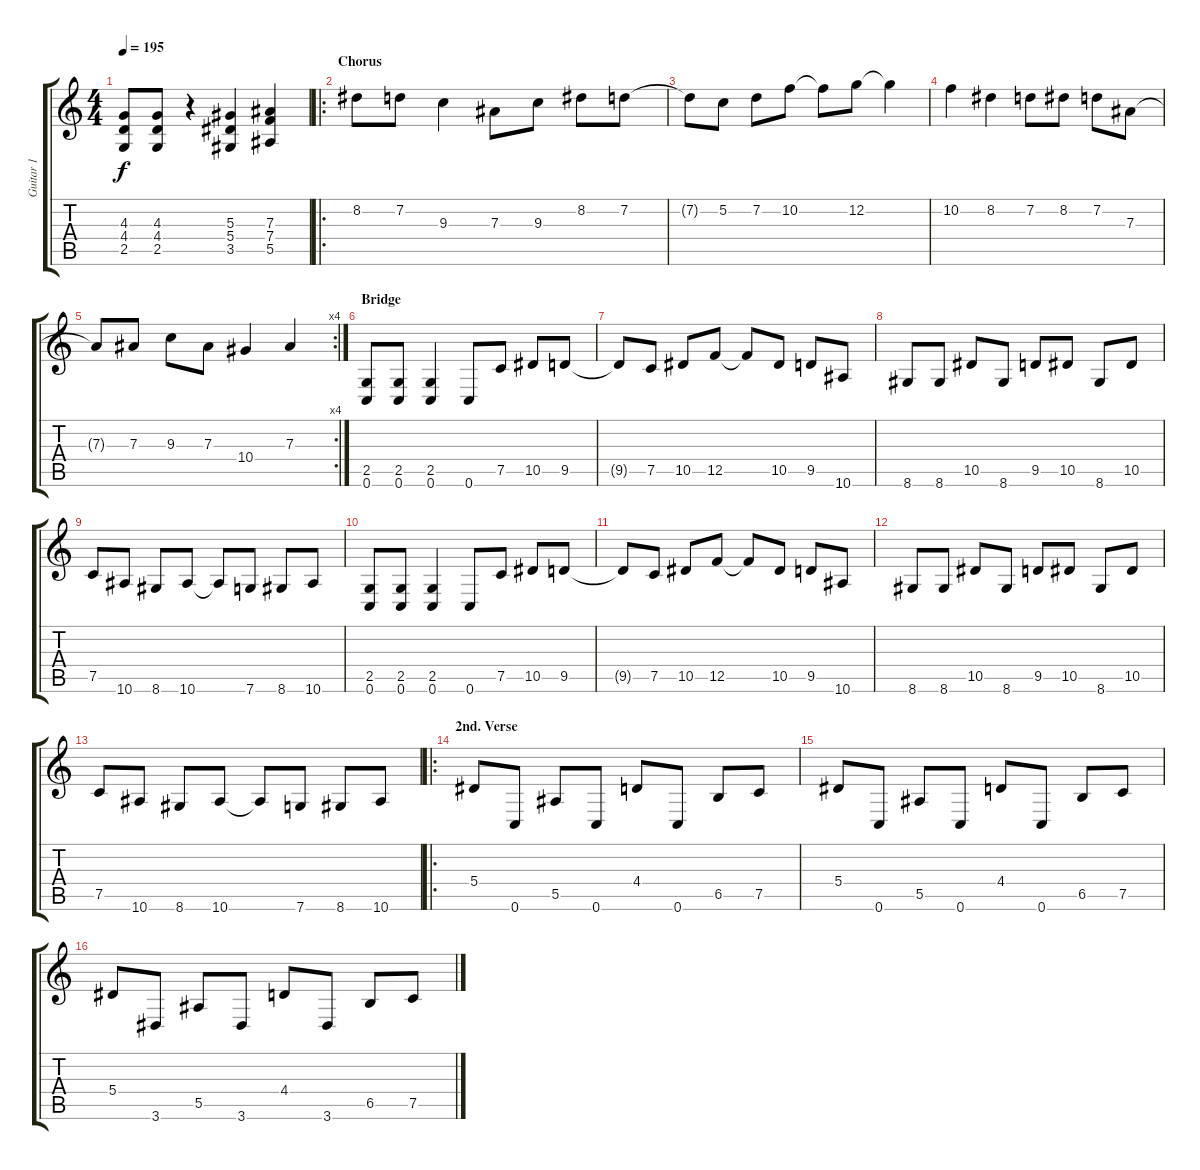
\track ("Guitar 1" "Guitar 1") {instrument distortionguitar}
\staff {score tabs}
\tuning (C4 G3 Eb3 Bb2 F2 C2) {hide}
\ts (4 4)
\tempo 195
\clef g2
\ks c
(4.3 4.4 2.5).8{dy f} (4.3 4.4 2.5).8 r.4 (5.3 5.4 3.5).4 (7.3 7.4 5.5).4 |
\ro
\section ("" "Chorus")
8.2.8 7.2.8 9.3.4 7.3.8 9.3.8 8.2.8 7.2.8 |
7.2{t}.8 5.2.8 7.2.8 10.2.8 10.2{t}.8 12.2.8 12.2{t}.4 |
10.2.4 8.2.4 7.2.8 8.2.8 7.2.8 7.3.8 |
\rc 4
7.3{t}.8 7.3.8 9.3.8 7.3.8 10.4.4 7.3.4 |
\section ("" "Bridge")
(2.5 0.6).8 (2.5 0.6).8 (2.5 0.6).4 0.6.8 7.5.8 10.5.8 9.5.8 |
9.5{t}.8 7.5.8 10.5.8 12.5.8 12.5{t}.8 10.5.8 9.5.8 10.6.8 |
8.6.8 8.6.8 10.5.8 8.6.8 9.5.8 10.5.8 8.6.8 10.5.8 |
7.5.8 10.6.8 8.6.8 10.6.8 10.6{t}.8 7.6.8 8.6.8 10.6.8 |
(2.5 0.6).8 (2.5 0.6).8 (2.5 0.6).4 0.6.8 7.5.8 10.5.8 9.5.8 |
9.5{t}.8 7.5.8 10.5.8 12.5.8 12.5{t}.8 10.5.8 9.5.8 10.6.8 |
8.6.8 8.6.8 10.5.8 8.6.8 9.5.8 10.5.8 8.6.8 10.5.8 |
7.5.8 10.6.8 8.6.8 10.6.8 10.6{t}.8 7.6.8 8.6.8 10.6.8 |
\ro
\section ("" "2nd. Verse")
5.4.8 0.6.8 5.5.8 0.6.8 4.4.8 0.6.8 6.5.8 7.5.8 |
5.4.8 0.6.8 5.5.8 0.6.8 4.4.8 0.6.8 6.5.8 7.5.8 |
5.4.8 3.6.8 5.5.8 3.6.8 4.4.8 3.6.8 6.5.8 7.5.8
